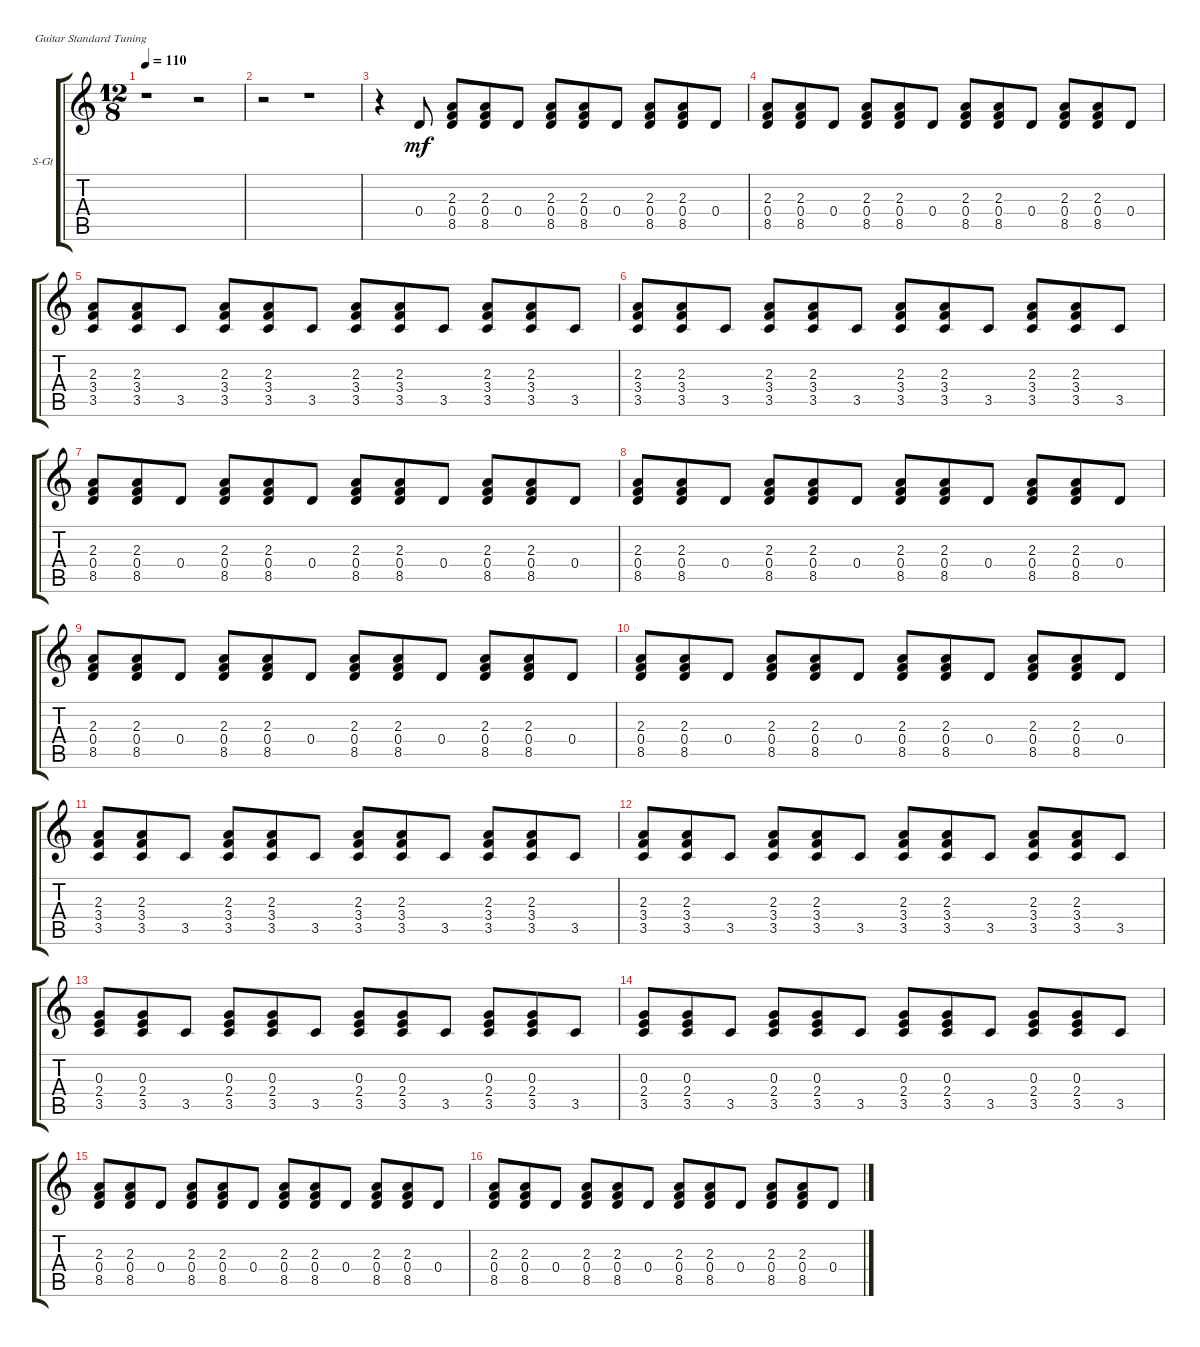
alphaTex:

\bracketExtendMode groupsimilarinstruments
\firstSystemTrackNameOrientation horizontal
\otherSystemsTrackNameOrientation horizontal
\track ("Acoustic Guitar" "S-Gt") {instrument acousticguitarsteel}
\staff {score tabs}
\tuning (E4 B3 G3 D3 A2 E2)
\ts (12 8)
\tempo 110
\clef g2
\ks c
r.1{dy mf instrument acousticguitarsteel} r.2 |
r.2 r.1 |
r.4 0.4.8 (0.4 8.5 2.3).8 (0.4 8.5 2.3).8 0.4.8 (0.4 8.5 2.3).8 (0.4 8.5 2.3).8 0.4.8 (0.4 8.5 2.3).8 (0.4 8.5 2.3).8 0.4.8 |
(0.4 8.5 2.3).8 (0.4 8.5 2.3).8 0.4.8 (0.4 8.5 2.3).8 (0.4 8.5 2.3).8 0.4.8 (0.4 8.5 2.3).8 (0.4 8.5 2.3).8 0.4.8 (0.4 8.5 2.3).8 (0.4 8.5 2.3).8 0.4.8 |
(3.5 3.4 2.3).8 (3.5 3.4 2.3).8 3.5.8 (3.5 3.4 2.3).8 (3.5 3.4 2.3).8 3.5.8 (3.5 3.4 2.3).8 (3.5 3.4 2.3).8 3.5.8 (3.5 3.4 2.3).8 (3.5 3.4 2.3).8 3.5.8 |
(3.5 3.4 2.3).8 (3.5 3.4 2.3).8 3.5.8 (3.5 3.4 2.3).8 (3.5 3.4 2.3).8 3.5.8 (3.5 3.4 2.3).8 (3.5 3.4 2.3).8 3.5.8 (3.5 3.4 2.3).8 (3.5 3.4 2.3).8 3.5.8 |
(0.4 8.5 2.3).8 (0.4 8.5 2.3).8 0.4.8 (0.4 8.5 2.3).8 (0.4 8.5 2.3).8 0.4.8 (0.4 8.5 2.3).8 (0.4 8.5 2.3).8 0.4.8 (0.4 8.5 2.3).8 (0.4 8.5 2.3).8 0.4.8 |
(0.4 8.5 2.3).8 (0.4 8.5 2.3).8 0.4.8 (0.4 8.5 2.3).8 (0.4 8.5 2.3).8 0.4.8 (0.4 8.5 2.3).8 (0.4 8.5 2.3).8 0.4.8 (0.4 8.5 2.3).8 (0.4 8.5 2.3).8 0.4.8 |
(0.4 8.5 2.3).8 (0.4 8.5 2.3).8 0.4.8 (0.4 8.5 2.3).8 (0.4 8.5 2.3).8 0.4.8 (0.4 8.5 2.3).8 (0.4 8.5 2.3).8 0.4.8 (0.4 8.5 2.3).8 (0.4 8.5 2.3).8 0.4.8 |
(0.4 8.5 2.3).8 (0.4 8.5 2.3).8 0.4.8 (0.4 8.5 2.3).8 (0.4 8.5 2.3).8 0.4.8 (0.4 8.5 2.3).8 (0.4 8.5 2.3).8 0.4.8 (0.4 8.5 2.3).8 (0.4 8.5 2.3).8 0.4.8 |
(3.5 3.4 2.3).8 (3.5 3.4 2.3).8 3.5.8 (3.5 3.4 2.3).8 (3.5 3.4 2.3).8 3.5.8 (3.5 3.4 2.3).8 (3.5 3.4 2.3).8 3.5.8 (3.5 3.4 2.3).8 (3.5 3.4 2.3).8 3.5.8 |
(3.5 3.4 2.3).8 (3.5 3.4 2.3).8 3.5.8 (3.5 3.4 2.3).8 (3.5 3.4 2.3).8 3.5.8 (3.5 3.4 2.3).8 (3.5 3.4 2.3).8 3.5.8 (3.5 3.4 2.3).8 (3.5 3.4 2.3).8 3.5.8 |
(3.5 2.4 0.3).8 (3.5 2.4 0.3).8 3.5.8 (3.5 2.4 0.3).8 (3.5 2.4 0.3).8 3.5.8 (3.5 2.4 0.3).8 (3.5 2.4 0.3).8 3.5.8 (3.5 2.4 0.3).8 (3.5 2.4 0.3).8 3.5.8 |
(3.5 2.4 0.3).8 (3.5 2.4 0.3).8 3.5.8 (3.5 2.4 0.3).8 (3.5 2.4 0.3).8 3.5.8 (3.5 2.4 0.3).8 (3.5 2.4 0.3).8 3.5.8 (3.5 2.4 0.3).8 (3.5 2.4 0.3).8 3.5.8 |
(0.4 8.5 2.3).8 (0.4 8.5 2.3).8 0.4.8 (0.4 8.5 2.3).8 (0.4 8.5 2.3).8 0.4.8 (0.4 8.5 2.3).8 (0.4 8.5 2.3).8 0.4.8 (0.4 8.5 2.3).8 (0.4 8.5 2.3).8 0.4.8 |
(0.4 8.5 2.3).8 (0.4 8.5 2.3).8 0.4.8 (0.4 8.5 2.3).8 (0.4 8.5 2.3).8 0.4.8 (0.4 8.5 2.3).8 (0.4 8.5 2.3).8 0.4.8 (0.4 8.5 2.3).8 (0.4 8.5 2.3).8 0.4.8
